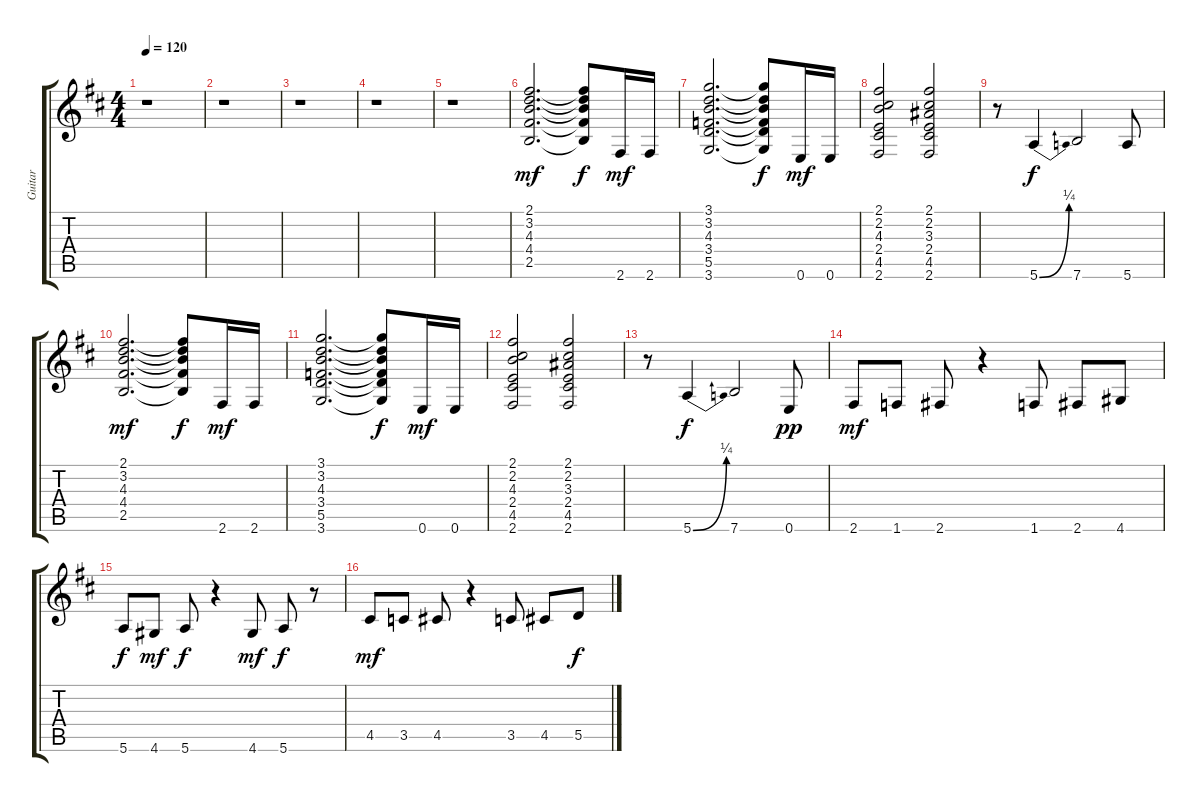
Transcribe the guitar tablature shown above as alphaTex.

\track ("Guitar" "Guitar") {instrument overdrivenguitar}
\staff {score tabs}
\tuning (E4 B3 G3 D3 A2 E2) {hide}
\ts (4 4)
\tempo 120
\clef g2
\ks bminor
r.1{dy f} |
r.1 |
r.1 |
r.1 |
r.1 |
(2.1 3.2 4.3 4.4 2.5).2{d dy mf} (2.1{t} 3.2{t} 4.3{t} 4.4{t} 2.5{t}).8{dy f} 2.6.16{dy mf} 2.6.16 |
(3.1 3.2 4.3 3.4 5.5 3.6).2{d} (3.1{t} 3.2{t} 4.3{t} 3.4{t} 5.5{t} 3.6{t}).8{dy f} 0.6.16{dy mf} 0.6.16 |
(2.1 2.2 4.3 2.4 4.5 2.6).2 (2.1 2.2 3.3 2.4 4.5 2.6).2 |
r.8 5.6{be (bend 0 0 60 1)}.4{dy f} 7.6.2 5.6.8 |
(2.1 3.2 4.3 4.4 2.5).2{d dy mf} (2.1{t} 3.2{t} 4.3{t} 4.4{t} 2.5{t}).8{dy f} 2.6.16{dy mf} 2.6.16 |
(3.1 3.2 4.3 3.4 5.5 3.6).2{d} (3.1{t} 3.2{t} 4.3{t} 3.4{t} 5.5{t} 3.6{t}).8{dy f} 0.6.16{dy mf} 0.6.16 |
(2.1 2.2 4.3 2.4 4.5 2.6).2 (2.1 2.2 3.3 2.4 4.5 2.6).2 |
r.8 5.6{be (bend 0 0 60 1)}.4{dy f} 7.6.2 0.6.8{dy pp} |
2.6.8{dy mf} 1.6.8 2.6.8 r.4 1.6.8 2.6.8 4.6.8 |
5.6.8{dy f} 4.6.8{dy mf} 5.6.8{dy f} r.4 4.6.8{dy mf} 5.6.8{dy f} r.8 |
4.5.8{dy mf} 3.5.8 4.5.8 r.4 3.5.8 4.5.8 5.5.8{dy f}
